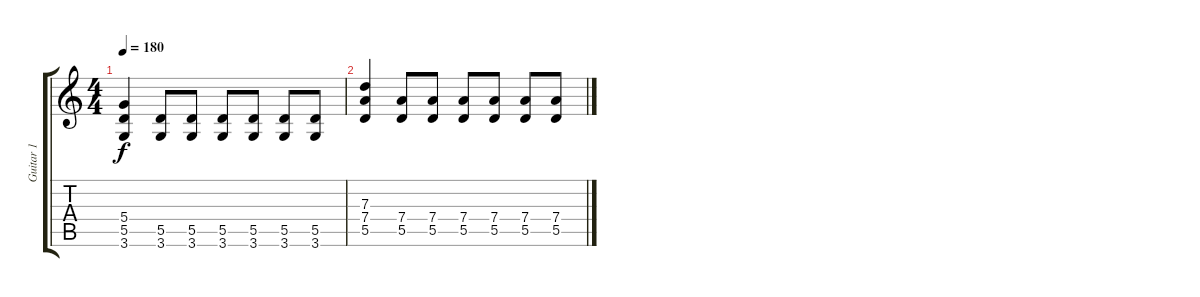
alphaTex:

\track ("Guitar 1" "Guitar 1") {instrument distortionguitar}
\staff {score tabs}
\tuning (E4 B3 G3 D3 A2 E2) {hide}
\ts (4 4)
\tempo 180
\clef g2
\ks c
(5.4 5.5 3.6).4{dy f} (5.5 3.6).8 (5.5 3.6).8 (5.5 3.6).8 (5.5 3.6).8 (5.5 3.6).8 (5.5 3.6).8 |
(7.3 7.4 5.5).4 (7.4 5.5).8 (7.4 5.5).8 (7.4 5.5).8 (7.4 5.5).8 (7.4 5.5).8 (7.4 5.5).8
